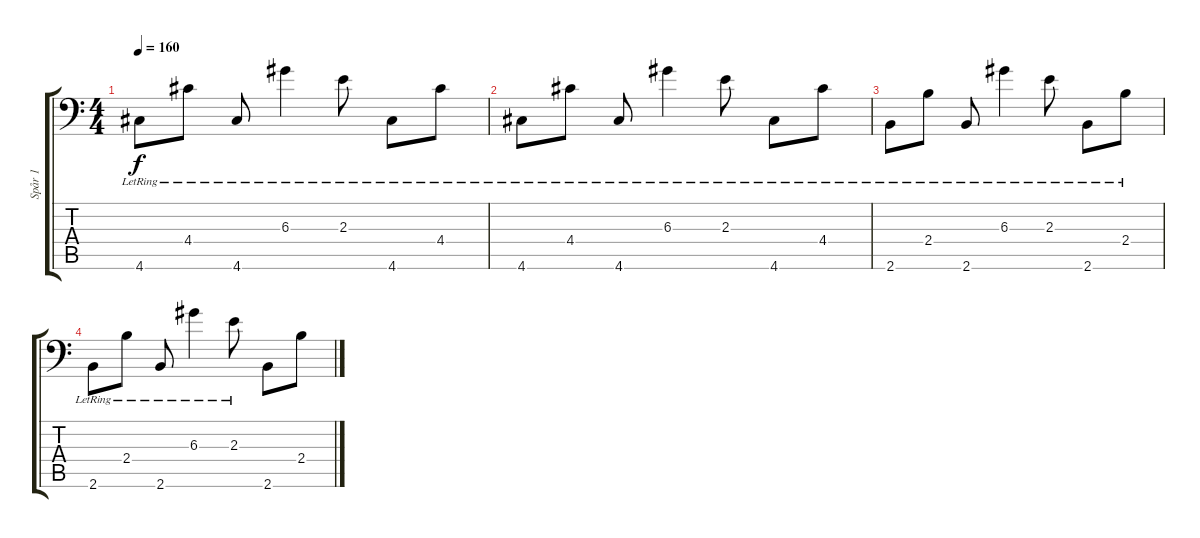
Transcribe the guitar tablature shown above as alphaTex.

\track ("Spår 1" "Spår 1") {instrument electricguitarclean}
\staff {score tabs}
\tuning (B3 Gb3 D3 A2 E2 A1) {hide}
\ts (4 4)
\tempo 160
\clef f4
\ks c
4.6{lr}.8{dy f} 4.4{lr}.8 4.6{lr}.8 6.3{lr}.4 2.3{lr}.8 4.6{lr}.8 4.4{lr}.8 |
4.6{lr}.8 4.4{lr}.8 4.6{lr}.8 6.3{lr}.4 2.3{lr}.8 4.6{lr}.8 4.4{lr}.8 |
2.6{lr}.8 2.4{lr}.8 2.6{lr}.8 6.3{lr}.4 2.3{lr}.8 2.6{lr}.8 2.4{lr}.8 |
2.6{lr}.8 2.4{lr}.8 2.6{lr}.8 6.3{lr}.4 2.3{lr}.8 2.6.8 2.4.8
